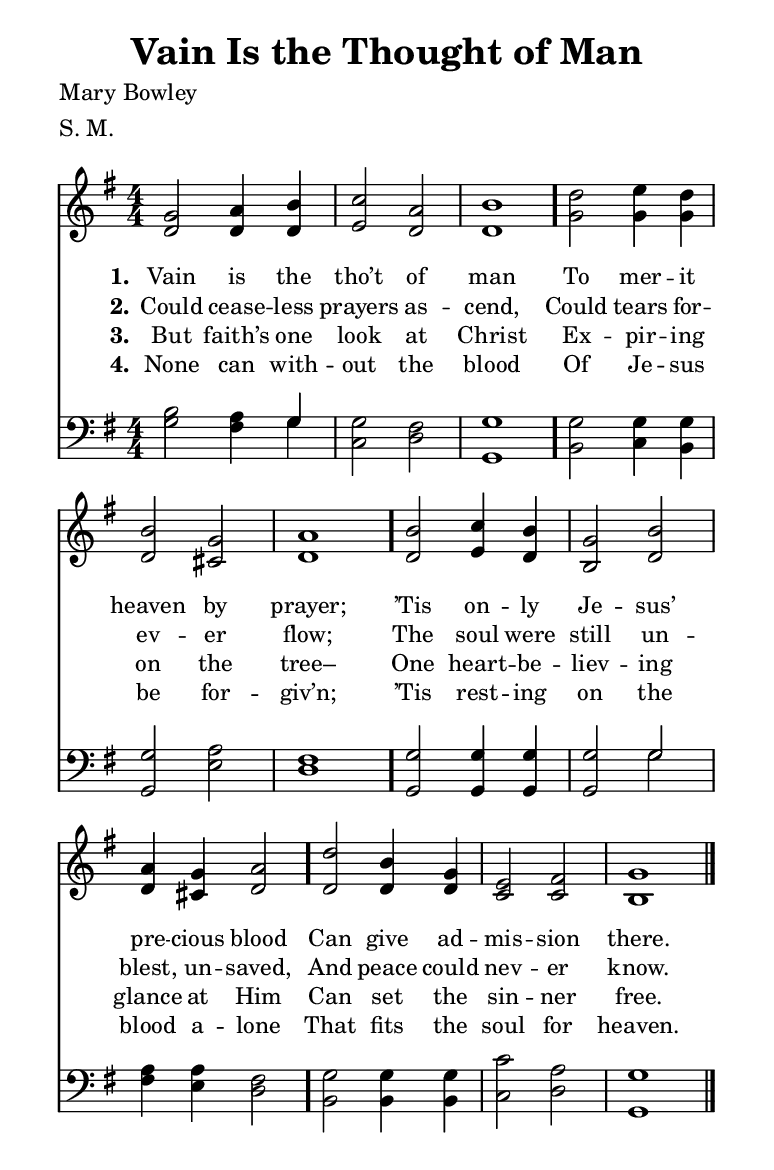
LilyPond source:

\include "common/global.ily"
\paper {
  \include "common/paper.ily"
  ragged-bottom = ##t
  ragged-last-bottom = ##t
  systems-per-page = ##f
}

\header{
  %gospel
  hymnnumber = "50"
  title = "Vain Is the Thought of Man"
  tunename = "Moreland"
  meter = "S. M."
  poet = "Mary Bowley"
  composer = ""
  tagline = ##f
}

% for fermata in MIDI
ta = { \tempo 4=110 }
tb = { \tempo 4=55  }

patternAA = { c2 c4 c4 | c2 c2 | c1 }
patternAB = { c2 c4 c4 | c2 c2 | c4 c4 c2 }

global = {
  \include "common/overrides.ily"
  \override Staff.TimeSignature.style = #'numbered
  \time 4/4
  \override Score.MetronomeMark.transparent = ##t % hide all fermata changes too
  \ta
  \key g \major
  \autoBeamOff
}

notesSoprano = {
\global
\relative c'' {

  \changePitch \patternAA { g a b | c a | b }
  \changePitch \patternAA { d e d | b g | a }
  \changePitch \patternAB { b c b | g b | a g a }
  \changePitch \patternAA { d b g | e fis | g }

  \bar "|."

}
}

notesAlto = {
\global
\relative e' {

  \changePitch \patternAA { d d d | e d | d }
  \changePitch \patternAA { g g g | d cis | d }
  \changePitch \patternAB { d e d | b d | d cis d }
  \changePitch \patternAA { d d d | c c | b }

}
}

notesTenor = {
\global
\relative a {

  \changePitch \patternAA { b a g | g fis | g }
  \changePitch \patternAA { g g g | g a | fis }
  \changePitch \patternAB { g g g | g g | a a fis }
  \changePitch \patternAA { g g g | c a | g }

}
}

notesBass = {
\global
\relative f {

  \changePitch \patternAA { g fis g | c, d | g, }
  \changePitch \patternAA { b c b | g e' | d }
  \changePitch \patternAB { g, g g | g g' | fis e d }
  \changePitch \patternAA { b b b | c d | g, }

}
}

wordsA = \lyricmode {
\set stanza = "1."

Vain is the tho’t of man \bar "."
To mer -- it heaven by prayer; \bar "."
’Tis on -- ly Je -- sus’ pre -- cious blood \bar "."
Can give ad -- mis -- sion there. \bar "."

}

wordsB = \lyricmode {
\set stanza = "2."

Could cease -- less prayers as -- cend,
Could tears for -- ev -- er flow;
The soul were still un -- blest, un -- saved,
And peace could nev -- er know.

}

wordsC = \lyricmode {
\set stanza = "3."

But faith’s one look at Christ
Ex -- pir -- ing on the tree–
One heart -- be -- liev -- ing glance at Him
Can set the sin -- ner free.

}

wordsD = \lyricmode {
\set stanza = "4."

None can with -- out the blood
Of Je -- sus be for -- giv’n;
’Tis rest -- ing on the blood a -- lone
That fits the soul for heaven.

}

\score {
  \context ChoirStaff <<
    \context Staff = upper <<
      \set Staff.autoBeaming = ##f
      \set ChoirStaff.systemStartDelimiter = #'SystemStartBar
      \set ChoirStaff.printPartCombineTexts = ##f
      \partcombine #'(2 . 9) \notesSoprano \notesAlto
      \context NullVoice = sopranos { \voiceOne << \notesSoprano >> }
      \context NullVoice = altos { \voiceTwo << \notesAlto >> }
      \context Lyrics = one   \lyricsto sopranos \wordsA
      \context Lyrics = two   \lyricsto sopranos \wordsB
      \context Lyrics = three \lyricsto sopranos \wordsC
      \context Lyrics = four  \lyricsto sopranos \wordsD
    >>
    \context Staff = men <<
      \set Staff.autoBeaming = ##f
      \clef bass
      \set ChoirStaff.printPartCombineTexts = ##f
      \partcombine #'(2 . 9) \notesTenor \notesBass
      \context NullVoice = tenors { \voiceOne << \notesTenor >> }
      \context NullVoice = basses { \voiceTwo << \notesBass >> }
    >>
  >>
  \layout {
    \include "common/layout.ily"
  }
  \midi{
    \include "common/midi.ily"
  }
}

\version "2.19.49"  % necessary for upgrading to future LilyPond versions.

% vi:set et ts=2 sw=2 ai nocindent syntax=lilypond:
